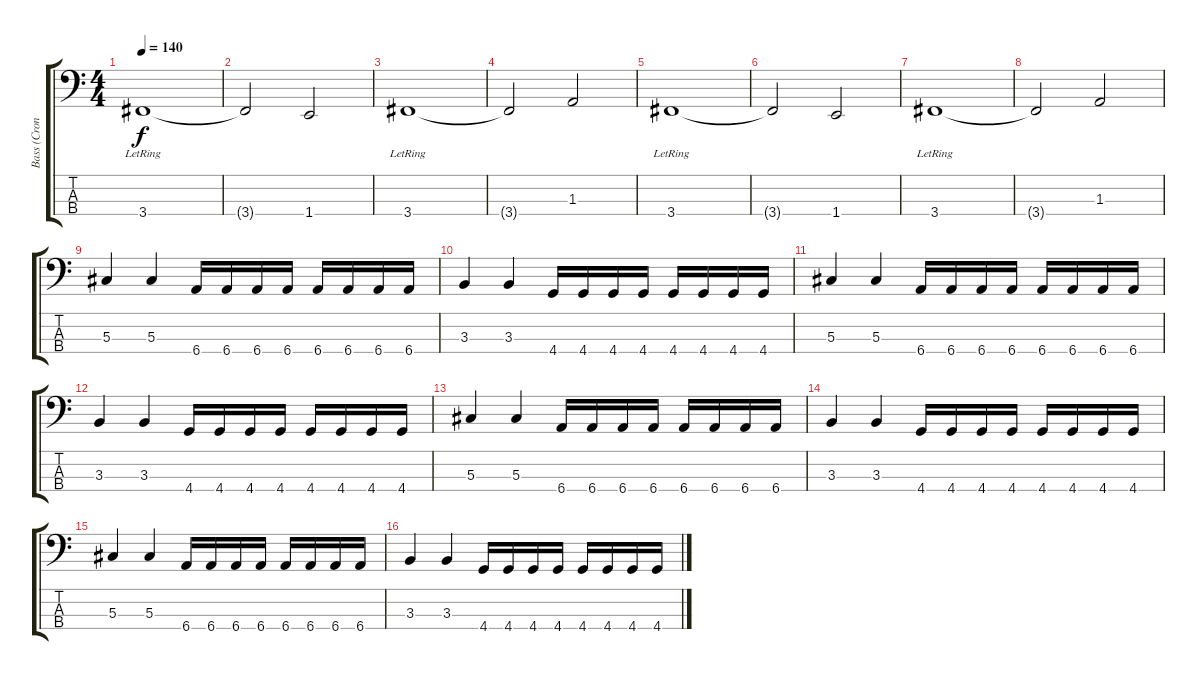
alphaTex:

\track ("Bass (Cronos)" "Bass (Cron") {instrument electricbasspick}
\staff {score tabs}
\tuning (Gb2 Db2 Ab1 Eb1) {hide}
\ts (4 4)
\tempo 140
\clef f4
\ks c
3.4{lr}.1{dy f} |
3.4{t}.2 1.4.2 |
3.4{lr}.1 |
3.4{t}.2 1.3.2 |
3.4{lr}.1 |
3.4{t}.2 1.4.2 |
3.4{lr}.1 |
3.4{t}.2 1.3.2 |
5.3.4 5.3.4 6.4.16 6.4.16 6.4.16 6.4.16 6.4.16 6.4.16 6.4.16 6.4.16 |
3.3.4 3.3.4 4.4.16 4.4.16 4.4.16 4.4.16 4.4.16 4.4.16 4.4.16 4.4.16 |
5.3.4 5.3.4 6.4.16 6.4.16 6.4.16 6.4.16 6.4.16 6.4.16 6.4.16 6.4.16 |
3.3.4 3.3.4 4.4.16 4.4.16 4.4.16 4.4.16 4.4.16 4.4.16 4.4.16 4.4.16 |
5.3.4 5.3.4 6.4.16 6.4.16 6.4.16 6.4.16 6.4.16 6.4.16 6.4.16 6.4.16 |
3.3.4 3.3.4 4.4.16 4.4.16 4.4.16 4.4.16 4.4.16 4.4.16 4.4.16 4.4.16 |
5.3.4 5.3.4 6.4.16 6.4.16 6.4.16 6.4.16 6.4.16 6.4.16 6.4.16 6.4.16 |
3.3.4 3.3.4 4.4.16 4.4.16 4.4.16 4.4.16 4.4.16 4.4.16 4.4.16 4.4.16
